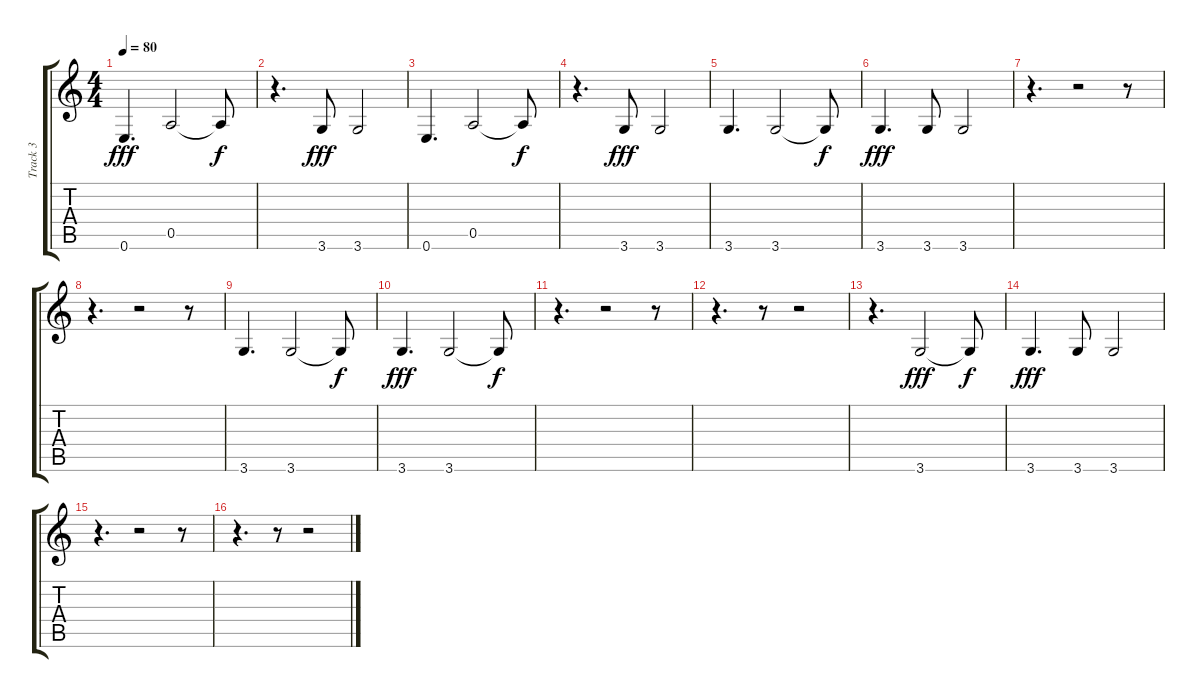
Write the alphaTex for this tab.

\track ("Track 3" "Track 3") {instrument fretlessbass}
\staff {score tabs}
\tuning (E4 B3 G3 D3 A2 E2) {hide}
\ts (4 4)
\tempo 80
\clef g2
\ks c
0.6.4{d dy fff} 0.5.2 0.5{t}.8{dy f} |
r.4{d} 3.6.8{dy fff} 3.6.2 |
0.6.4{d} 0.5.2 0.5{t}.8{dy f} |
r.4{d} 3.6.8{dy fff} 3.6.2 |
3.6.4{d} 3.6.2 3.6{t}.8{dy f} |
3.6.4{d dy fff} 3.6.8 3.6.2 |
r.4{d} r.2 r.8 |
r.4{d} r.2 r.8 |
3.6.4{d} 3.6.2 3.6{t}.8{dy f} |
3.6.4{d dy fff} 3.6.2 3.6{t}.8{dy f} |
r.4{d} r.2 r.8 |
r.4{d} r.8 r.2 |
r.4{d} 3.6.2{dy fff} 3.6{t}.8{dy f} |
3.6.4{d dy fff} 3.6.8 3.6.2 |
r.4{d} r.2 r.8 |
r.4{d} r.8 r.2
